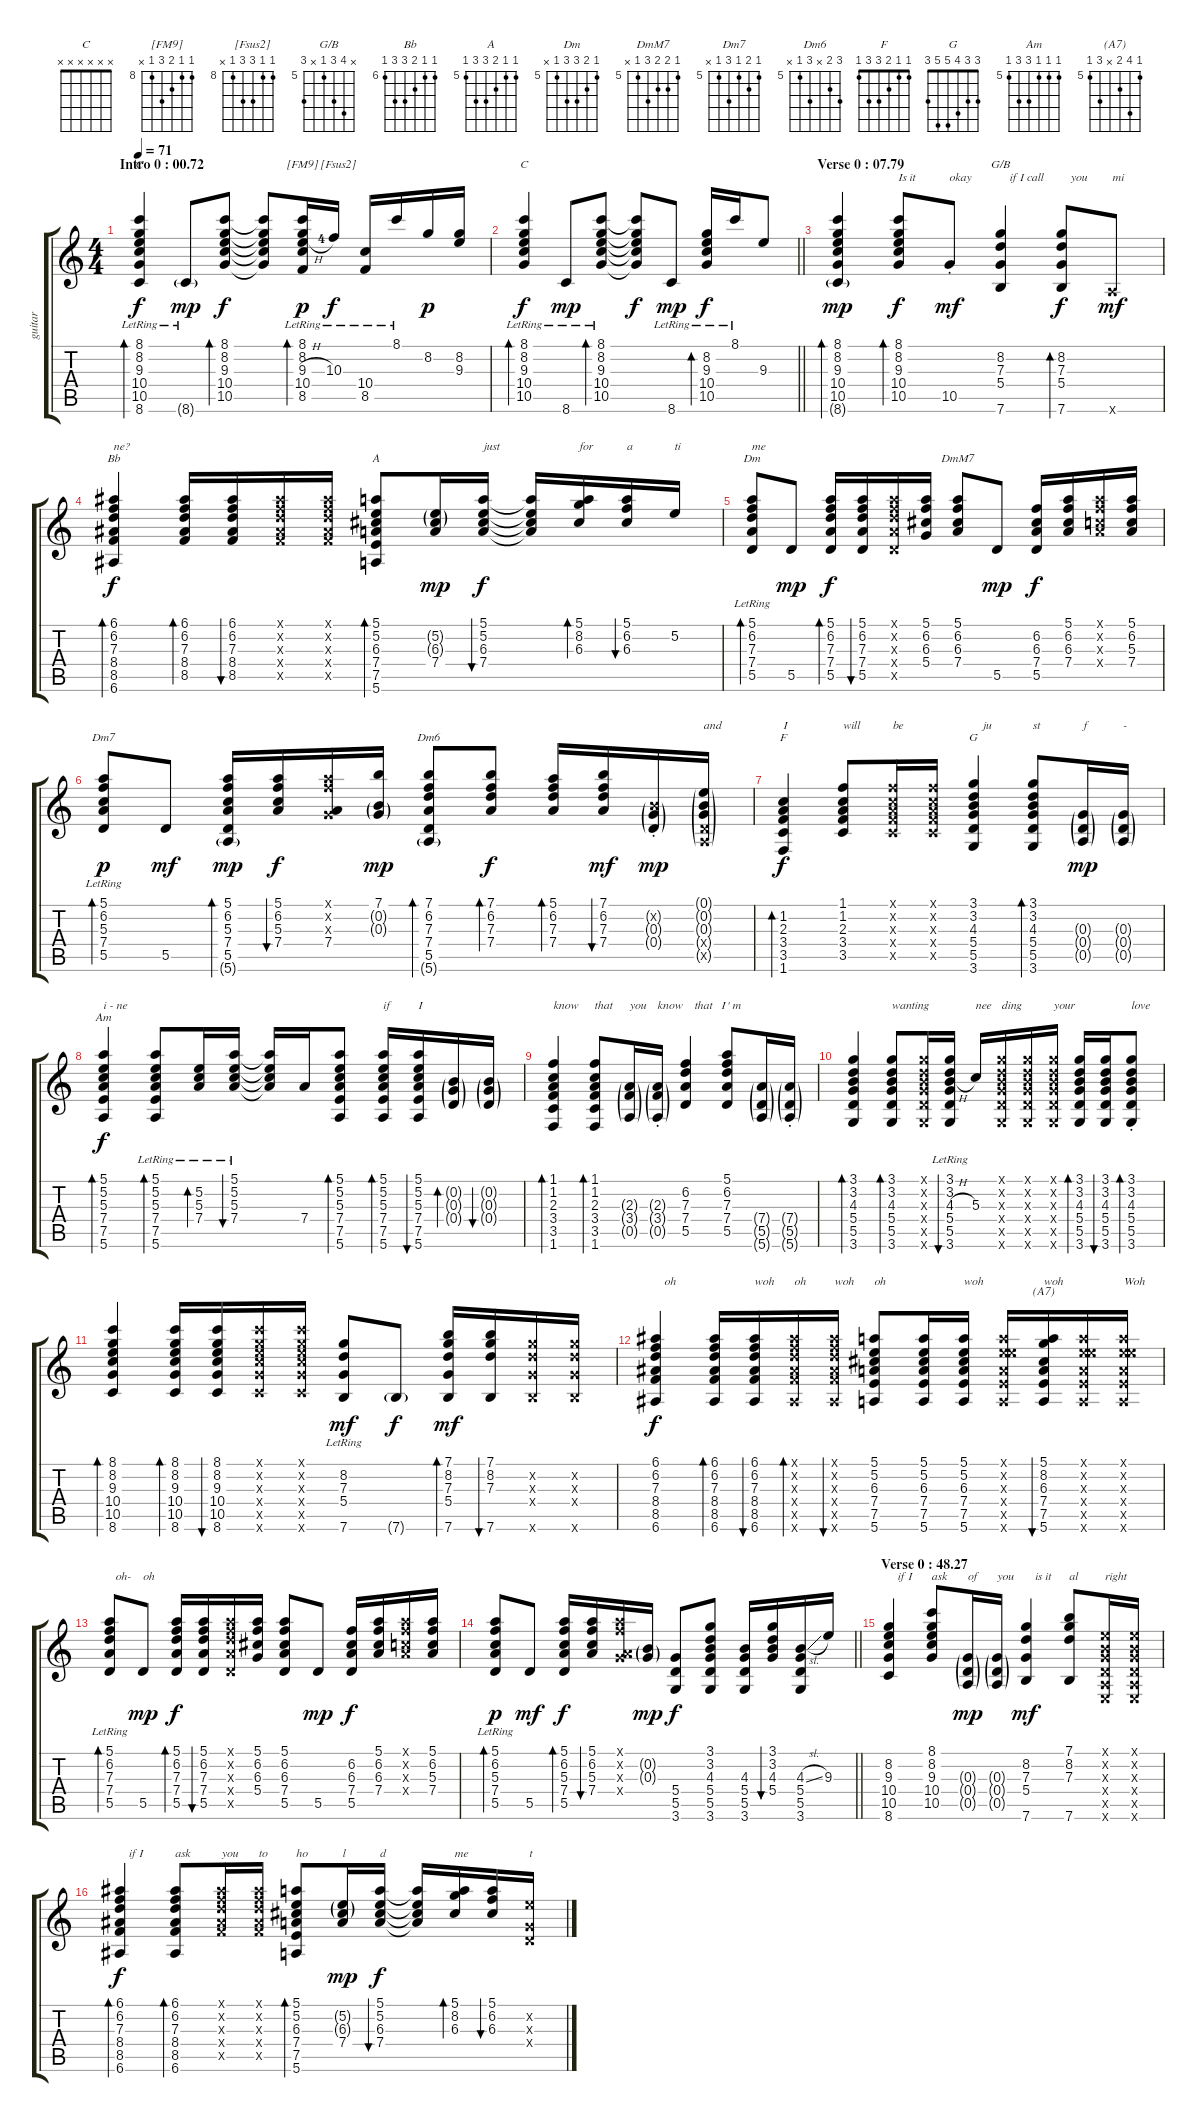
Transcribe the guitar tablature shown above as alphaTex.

\track ("guitar" "guitar") {instrument acousticguitarnylon}
\staff {score tabs}
\tuning (E4 B3 G3 D3 A2 E2) {hide}
\chord ("C" 8 8 9 10 10 8) {firstfret 8}
\chord ("[FM9]" 8 8 9 10 8 x) {firstfret 8}
\chord ("   [Fsus2]" 8 8 10 10 8 x) {firstfret 8}
\chord ("C" x x x x x x)
\chord ("G/B" x 8 7 5 x 7) {firstfret 5}
\chord ("Bb" 6 6 7 8 8 6) {firstfret 6}
\chord ("A" 5 5 6 7 7 5) {firstfret 5}
\chord ("Dm" 5 6 7 7 5 x) {firstfret 5}
\chord ("DmM7" 5 6 6 7 5 x) {firstfret 5}
\chord ("Dm7" 5 6 5 7 5 x) {firstfret 5}
\chord ("Dm6" 7 6 x 7 5 x) {firstfret 5}
\chord ("F" 1 1 2 3 3 1)
\chord ("G" 3 3 4 5 5 3)
\chord ("Am" 5 5 5 7 7 5) {firstfret 5}
\chord ("(A7)" 5 8 6 x 7 5) {firstfret 5}
\ts (4 4)
\section ("" "Intro 0 : 00.72")
\tempo 71
\clef g2
\ks c
(8.1{lr} 8.2{lr} 9.3{lr} 10.4{lr} 10.5{lr} 8.6{lr}).4{bd 60 ch "C" dy f instrument acousticguitarnylon beam Up} 8.6{g lr}.8{dy mp beam Up} (8.1 8.2 9.3 10.4 10.5).8{bd 30 dy f beam Up} (8.1{t} 8.2{t} 9.3{t} 10.4{t} 10.5{t}).8{beam Up} (8.1{lr} 8.2{lr} 9.3{h} 10.4{lr} 8.5{lr}).16{bd 60 ch "[FM9]" dy p beam Up} 10.3{lr lf 5}.16{ch "   [Fsus2]" dy f beam Up} (10.4{lr} 8.5{lr}).16{beam Up} 8.1{lr}.16{beam Up} 8.2.16{dy p beam Up} (8.2 9.3).16{beam Up} |
\barLineRight lightlight
(8.1{lr} 8.2{lr} 9.3{lr} 10.4{lr} 10.5{lr}).4{bd 30 ch "C" dy f beam Up} 8.6{lr}.8{dy mp beam Up} (8.1{lr} 8.2{lr} 9.3{lr} 10.4{lr} 10.5{lr}).8{bd 30 beam Up} (8.1{t} 8.2{t} 9.3{t} 10.4{t} 10.5{t}).8{dy f beam Up} 8.6{lr}.8{dy mp beam Up} (8.2{lr} 9.3{lr} 10.4{lr} 10.5{lr}).16{bd 30 dy f beam Up} 8.1{lr}.16{beam Up} 9.3.8{beam Up} |
\section ("" "Verse 0 : 07.79")
(8.1 8.2 9.3 10.4 10.5 8.6{g}).4{bd 30 dy mp beam Up} (8.1 8.2 9.3 10.4 10.5).8{bd 30 txt "Is it" dy f beam Up} 10.5{st}.8{txt "okay" dy mf beam Up} (8.2 7.3 5.4 7.6).4{ch "G/B" txt "   if I call"} (8.2 7.3 5.4 7.6).8{bd 30 txt "   you" dy f} 5.6{x}.8{txt "mi" dy mf} |
(6.1 6.2 7.3 8.4 8.5 6.6).4{bd 30 ch "Bb" txt "ne?" dy f} (6.1 6.2 7.3 8.4 8.5).16{bd 30 beam Up} (6.1 6.2 7.3 8.4 8.5).16{bu 30 beam Up} (6.1{x} 6.2{x} 7.3{x} 8.4{x} 8.5{x}).16{beam Up} (6.1{x} 6.2{x} 7.3{x} 8.4{x} 8.5{x}).16{beam Up} (5.1 5.2 6.3 7.4 7.5 5.6).8{bd 30 ch "A"} (5.2{g} 6.3{g} 7.4).16{dy mp} (5.1 5.2 6.3 7.4).16{bu 30 txt "just" dy f} (5.1{t} 5.2{t} 6.3{t} 7.4{t}).16{beam Up} (5.1 8.2 6.3).16{bd 30 txt "for" beam Up} (5.1 6.2 6.3).16{bu 30 txt "a" beam Up} 5.2.16{txt "ti" beam Up} |
(5.1{lr} 6.2{lr} 7.3{lr} 7.4{lr} 5.5{lr}).8{bd 60 ch "Dm" txt "me" beam Up} 5.5.8{dy mp beam Up} (5.1 6.2 7.3 7.4 5.5).16{bd 60 dy f beam Up} (5.1 6.2 7.3 7.4 5.5).16{bu 60 beam Up} (5.1{x} 6.2{x} 7.3{x} 7.4{x} 5.5{x}).16{beam Up} (5.1 6.2 6.3 5.4).16{beam Up} (5.1 6.2 6.3 7.4).8{ch "DmM7" beam Up} 5.5.8{dy mp beam Up} (6.2 6.3 7.4 5.5).16{dy f beam Up} (5.1 6.2 6.3 7.4).16{beam Up} (5.1{x} 6.2{x} 5.3{x} 7.4{x}).16{beam Up} (5.1 6.2 5.3 7.4).16{beam Up} |
(5.1{lr} 6.2{lr} 5.3{lr} 7.4{lr} 5.5{lr}).8{bd 30 ch "Dm7" dy p beam Up} 5.5.8{dy mf beam Up} (5.1 6.2 5.3 7.4 5.5 5.6{g}).16{bd 30 dy mp beam Up} (5.1 6.2 5.3 7.4).16{bu 30 dy f beam Up} (5.1{x} 6.2{x} 0.3{x} 7.4).16{beam Up} (7.1 0.2{g} 0.3{g}).16{dy mp beam Up} (7.1 6.2 7.3 7.4 5.5 5.6{g}).8{bd 30 ch "Dm6" beam Up} (7.1 6.2 7.3 7.4).8{bd 30 dy f beam Up} (5.1 6.2 7.3 7.4).16{bd 30 beam Up} (7.1 6.2 7.3 7.4).16{bu 30 dy mf beam Up} (0.2{g x} 0.3{g st} 0.4{g st}).16{dy mp beam Up} (0.1{g} 0.2{g} 0.3{g} 0.4{g x} 0.5{g x}).16{txt "and" beam Up} |
(1.2 2.3 3.4 3.5 1.6).4{bd 30 ch "F" txt "I" dy f} (1.1 1.2 2.3 3.4 3.5).8{txt "will"} (1.1{x} 1.2{x} 2.3{x} 3.4{x} 3.5{x}).16{txt "be"} (1.1{x} 1.2{x} 2.3{x} 3.4{x} 3.5{x}).16 (3.1 3.2 4.3 5.4 5.5 3.6).4{ch "G" txt "   ju"} (3.1 3.2 4.3 5.4 5.5 3.6).8{bd 30 txt "st"} (0.3{g} 0.4{g} 0.5{g}).16{txt "f" dy mp} (0.3{g} 0.4{g} 0.5{g}).16{txt "-"} |
(5.1 5.2 5.3 7.4 7.5 5.6).4{bd 30 ch "Am" txt "i - ne" dy f} (5.1 5.2{lr} 5.3{lr} 7.4{lr} 7.5{lr} 5.6{lr}).8{bd 30} (5.2{lr} 5.3{lr} 7.4{lr}).16{bd 30} (5.1{lr} 5.2{lr} 5.3{lr} 7.4{lr}).16{bu 30} (5.1{t} 5.2{t} 5.3{t} 7.4{t}).16 7.4.16 (5.1 5.2 5.3 7.4 7.5 5.6).8{bd 30} (5.1 5.2 5.3 7.4 7.5 5.6).16{bd 30 txt "if"} (5.1 5.2 5.3 7.4 7.5 5.6).16{bu 30 txt "I"} (0.2{g} 0.3{g} 0.4{g}).16{bd 30} (0.2{g} 0.3{g} 0.4{g}).16{bu 30} |
(1.1 1.2 2.3 3.4 3.5 1.6).4{bd 30 txt "know"} (1.1 1.2 2.3 3.4 3.5 1.6).8{bd 30 txt "that"} (2.3{g} 3.4{g} 0.5{g}).16{txt "you"} (2.3{g st} 3.4{g st} 0.5{g st}).16{txt "know"} (6.2 7.3 7.4 5.5).4{txt "   that   I" beam Up} (5.1 6.2 7.3 7.4 5.5).8{txt "' m" beam Up} (7.4{g} 5.5{g} 5.6{g}).16{beam Up} (7.4{g st} 5.5{g st} 5.6{g st}).16{beam Up} |
(3.1 3.2 4.3 5.4 5.5 3.6).4{bd 30} (3.1 3.2 4.3 5.4 5.5 3.6).8{bd 30 txt "wanting"} (3.1{x} 3.2{x} 4.3{x} 5.4{x} 5.5{x} 3.6{x}).16 (3.1{lr} 3.2{lr} 4.3{h lr} 5.4{lr} 5.5{lr} 3.6{lr}).16{bu 30} 5.3.16{txt "nee"} (3.1{x} 3.2{x} 4.3{x} 5.4{x} 5.5{x} 3.6{x}).16{txt "ding"} (3.1{x} 3.2{x} 4.3{x} 5.4{x} 5.5{x} 3.6{x}).16 (3.1{x} 3.2{x} 4.3{x} 5.4{x} 5.5{x} 3.6{x}).16{txt "your"} (3.1 3.2 4.3 5.4 5.5 3.6).16{bd 30} (3.1 3.2 4.3 5.4 5.5 3.6).16{bu 30} (3.1 3.2 4.3 5.4 5.5{st} 3.6).8{bd 30 txt "love"} |
(8.1 8.2 9.3 10.4 10.5 8.6).4{bd 30 beam Up} (8.1 8.2 9.3 10.4 10.5 8.6).16{bd 30 beam Up} (8.1 8.2 9.3 10.4 10.5 8.6).16{bu 30 beam Up} (8.1{x} 8.2{x} 9.3{x} 10.4{x} 10.5{x} 8.6{x}).16{beam Up} (8.1{x} 8.2{x} 9.3{x} 10.4{x} 10.5{x} 8.6{x}).16{beam Up} (8.2{lr} 7.3{lr} 5.4{lr} 7.6{lr}).8{dy mf} 7.6{g}.8{dy f} (7.1 8.2 7.3 5.4 7.6).16{bd 30 dy mf beam Up} (7.1 8.2 7.3 7.6).16{bu 30 beam Up} (8.2{x} 7.3{x} 5.4{x} 7.6{x}).16{beam Up} (8.2{x} 7.3{x} 5.4{x} 7.6{x}).16{beam Up} |
(6.1 6.2 7.3 8.4 8.5 6.6).4{txt "   oh" dy f} (6.1 6.2 7.3 8.4 8.5 6.6).16{bd 30} (6.1 6.2 7.3 8.4 8.5 6.6).16{bu 30 txt "woh"} (6.1{x} 6.2{x} 7.3{x} 8.4{x} 8.5{x} 6.6{x}).16{bd 30 txt "oh"} (6.1{x} 6.2{x} 7.3{x} 8.4{x} 8.5{x} 6.6{x}).16{bu 30 txt "woh"} (5.1 5.2 6.3 7.4 7.5 5.6).8{txt "oh"} (5.1 5.2 6.3 7.4 7.5 5.6).16 (5.1 5.2 6.3 7.4 7.5 5.6).16{txt "woh"} (5.1{x} 5.2{x} 9.3{x} 7.4{x} 7.5{x} 5.6{x}).16 (5.1 8.2 6.3 7.4 7.5 5.6).16{bu 30 ch "(A7)" txt "woh"} (5.1{x} 5.2{x} 9.3{x} 7.4{x} 7.5{x} 5.6{x}).16 (5.1{x} 5.2{x} 9.3{x} 7.4{x} 7.5{x} 5.6{x}).16{txt "Woh"} |
(5.1{lr} 6.2{lr} 7.3{lr} 7.4{lr} 5.5{lr}).8{bd 60 txt "  oh-" beam Up} 5.5.8{txt "oh" dy mp beam Up} (5.1 6.2 7.3 7.4 5.5).16{bd 60 dy f beam Up} (5.1 6.2 7.3 7.4 5.5).16{bu 60 beam Up} (5.1{x} 6.2{x} 7.3{x} 7.4{x} 5.5{x}).16{beam Up} (5.1 6.2 6.3 5.4).16{beam Up} (5.1 6.2 6.3 7.4 5.5).8{beam Up} 5.5.8{dy mp beam Up} (6.2 6.3 7.4 5.5).16{dy f beam Up} (5.1 6.2 6.3 7.4).16{beam Up} (5.1{x} 6.2{x} 5.3{x} 7.4{x}).16{beam Up} (5.1 6.2 5.3 7.4).16{beam Up} |
\barLineRight lightlight
(5.1{lr} 6.2{lr} 5.3{lr} 7.4{lr} 5.5{lr}).8{bd 30 dy p beam Up} 5.5.8{dy mf beam Up} (5.1 6.2 5.3 7.4 5.5).16{bd 30 dy f beam Up} (5.1 6.2 5.3 7.4).16{bu 30 beam Up} (5.1{x} 6.2{x} 0.3{x} 7.4{x}).16{beam Up} (0.2{g} 0.3{g}).16{dy mp beam Up} (5.4 5.5 3.6).8{dy f} (3.1 3.2 4.3 5.4 5.5 3.6).8 (4.3 5.4 5.5 3.6).16 (3.1 3.2 4.3 5.4).16{bu 30} (4.3{sl} 5.4 5.5 3.6).16 9.3.16 |
\section ("" "Verse 0 : 48.27")
(8.2 9.3 10.4 10.5 8.6).4{txt "   if I" beam Up} (8.1 8.2 9.3 10.4 10.5).8{txt "ask" beam Up} (0.3{g} 0.4{g} 0.5{g}).16{txt "of" dy mp beam Up} (0.3{g} 0.4{g} 0.5{g}).16{txt "you" beam Up} (8.2 7.3 5.4 7.6).4{txt "   is it" dy mf} (7.1 8.2 7.3 7.6).8{txt "al"} (0.1{x} 0.2{x} 0.3{x} 0.4{x} 0.5{x} 0.6{x}).16{txt "right"} (0.1{x} 0.2{x} 0.3{x} 0.4{x} 0.5{x} 0.6{x}).16 |
(6.1 6.2 7.3 8.4 8.5 6.6).4{bd 30 txt "   if I" dy f} (6.1 6.2 7.3 8.4 8.5 6.6).8{bd 30 txt "ask" beam Up} (6.1{x} 6.2{x} 7.3{x} 8.4{x} 8.5{x}).16{txt "you" beam Up} (6.1{x} 6.2{x} 7.3{x} 8.4{x} 8.5{x}).16{txt "to" beam Up} (5.1 5.2 6.3 7.4 7.5 5.6).8{bd 30 txt "ho"} (5.2{g} 6.3{g} 7.4).16{txt "l" dy mp} (5.1 5.2 6.3 7.4).16{bu 30 txt "d" dy f} (5.1{t} 5.2{t} 6.3{t} 7.4{t}).16{beam Up} (5.1 8.2 6.3).16{bd 30 txt "me" beam Up} (5.1 6.2 6.3).16{bu 30 beam Up} (5.2{x} 0.3{x} 0.4{x}).16{txt "t" beam Up}
